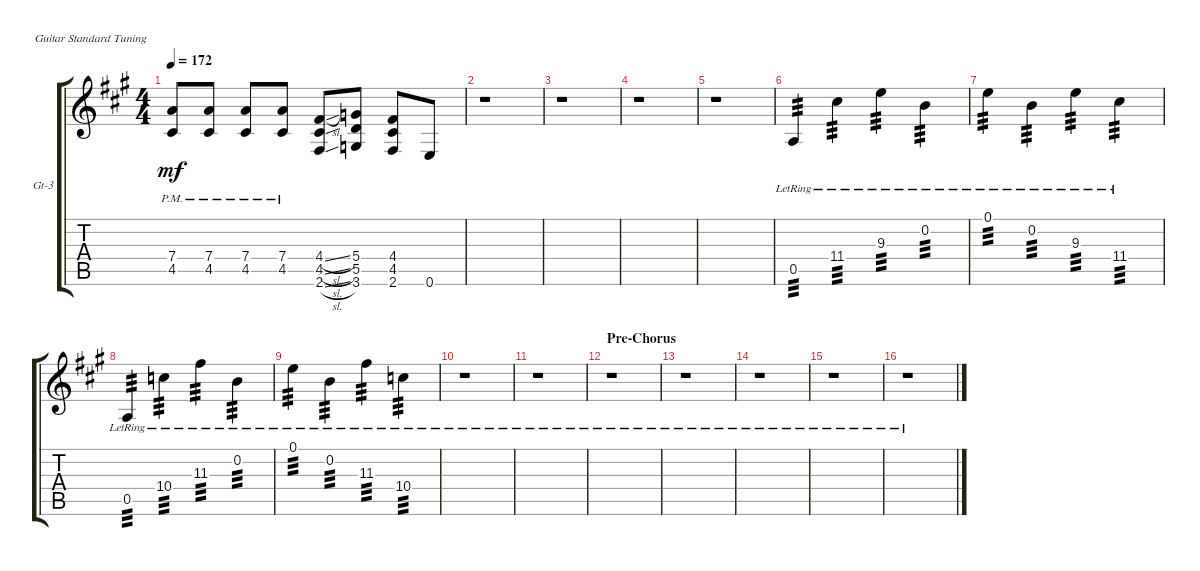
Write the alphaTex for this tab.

\defaultSystemsLayout 4
\bracketExtendMode groupsimilarinstruments
\firstSystemTrackNameOrientation horizontal
\otherSystemsTrackNameOrientation horizontal
\track ("Guitar 3" "Gt-3") {instrument distortionguitar}
\staff {score tabs}
\tuning (E4 B3 G3 D3 A2 E2)
\ts (4 4)
\tempo 172
\clef g2
\ks a
(7.4{pm} 4.5{pm}).8{dy mf} (7.4{pm} 4.5{pm}).8 (7.4{pm} 4.5{pm}).8 (7.4{pm} 4.5{pm}).8 (2.6{sl} 4.5{sl} 4.4{sl}).8 (3.6 5.5 5.4).8 (2.6 4.5 4.4).8 0.6.8 |
r.1 |
r.1 |
r.1 |
r.1 |
0.5{lr}.4{tp 3} 11.4{lr}.4{tp 3} 9.3{lr}.4{tp 3} 0.2{lr}.4{tp 3} |
0.1{lr}.4{tp 3} 0.2{lr}.4{tp 3} 9.3{lr}.4{tp 3} 11.4{lr}.4{tp 3} |
0.5{lr}.4{tp 3} 10.4{lr}.4{tp 3} 11.3{lr}.4{tp 3} 0.2{lr}.4{tp 3} |
0.1{lr}.4{tp 3} 0.2{lr}.4{tp 3} 11.3{lr}.4{tp 3} 10.4{lr}.4{tp 3} |
r.1 |
r.1 |
\section ("" "Pre-Chorus")
r.1 |
r.1 |
r.1 |
r.1 |
r.1
